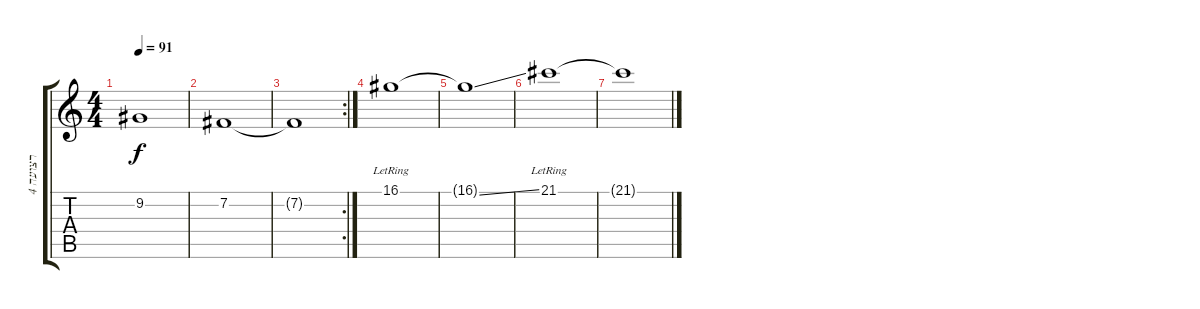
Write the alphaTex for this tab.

\track ("רצועה 4" "רצועה 4") {instrument cello}
\staff {score tabs}
\tuning (E4 B3 G3 D3 A2 E2) {hide}
\ts (4 4)
\tempo 91
\clef g2
\ks c
9.2{t}.1{dy f} |
7.2.1 |
\rc 2
7.2{t}.1 |
16.1{lr}.1 |
16.1{ss t}.1 |
21.1{lr}.1 |
21.1{t}.1
